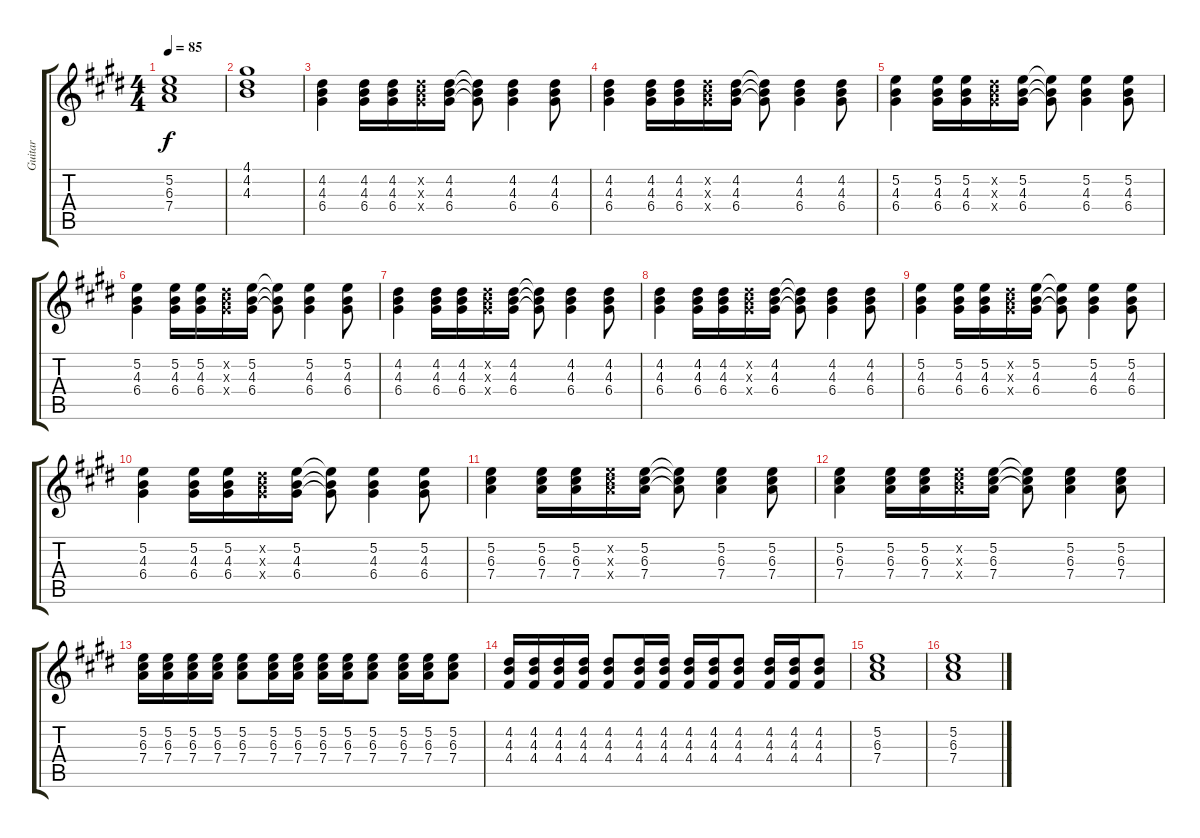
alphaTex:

\track ("Guitar" "Guitar") {instrument electricguitarjazz}
\staff {score tabs}
\tuning (E4 B3 G3 D3 A2 E2) {hide}
\ts (4 4)
\tempo 85
\clef g2
\ks e
(5.2 6.3 7.4).1{dy f} |
(4.1 4.2 4.3).1 |
(4.2 4.3 6.4).4 (4.2 4.3 6.4).16 (4.2 4.3 6.4).16 (4.2{x} 4.3{x} 6.4{x}).16 (4.2 4.3 6.4).16 (4.2{t} 4.3{t} 6.4{t}).8 (4.2 4.3 6.4).4 (4.2 4.3 6.4).8 |
(4.2 4.3 6.4).4 (4.2 4.3 6.4).16 (4.2 4.3 6.4).16 (4.2{x} 4.3{x} 6.4{x}).16 (4.2 4.3 6.4).16 (4.2{t} 4.3{t} 6.4{t}).8 (4.2 4.3 6.4).4 (4.2 4.3 6.4).8 |
(5.2 4.3 6.4).4 (5.2 4.3 6.4).16 (5.2 4.3 6.4).16 (4.2{x} 4.3{x} 6.4{x}).16 (5.2 4.3 6.4).16 (5.2{t} 4.3{t} 6.4{t}).8 (5.2 4.3 6.4).4 (5.2 4.3 6.4).8 |
(5.2 4.3 6.4).4 (5.2 4.3 6.4).16 (5.2 4.3 6.4).16 (4.2{x} 4.3{x} 6.4{x}).16 (5.2 4.3 6.4).16 (5.2{t} 4.3{t} 6.4{t}).8 (5.2 4.3 6.4).4 (5.2 4.3 6.4).8 |
(4.2 4.3 6.4).4 (4.2 4.3 6.4).16 (4.2 4.3 6.4).16 (4.2{x} 4.3{x} 6.4{x}).16 (4.2 4.3 6.4).16 (4.2{t} 4.3{t} 6.4{t}).8 (4.2 4.3 6.4).4 (4.2 4.3 6.4).8 |
(4.2 4.3 6.4).4 (4.2 4.3 6.4).16 (4.2 4.3 6.4).16 (4.2{x} 4.3{x} 6.4{x}).16 (4.2 4.3 6.4).16 (4.2{t} 4.3{t} 6.4{t}).8 (4.2 4.3 6.4).4 (4.2 4.3 6.4).8 |
(5.2 4.3 6.4).4 (5.2 4.3 6.4).16 (5.2 4.3 6.4).16 (4.2{x} 4.3{x} 6.4{x}).16 (5.2 4.3 6.4).16 (5.2{t} 4.3{t} 6.4{t}).8 (5.2 4.3 6.4).4 (5.2 4.3 6.4).8 |
(5.2 4.3 6.4).4 (5.2 4.3 6.4).16 (5.2 4.3 6.4).16 (4.2{x} 4.3{x} 6.4{x}).16 (5.2 4.3 6.4).16 (5.2{t} 4.3{t} 6.4{t}).8 (5.2 4.3 6.4).4 (5.2 4.3 6.4).8 |
(5.2 6.3 7.4).4 (5.2 6.3 7.4).16 (5.2 6.3 7.4).16 (5.2{x} 6.3{x} 7.4{x}).16 (5.2 6.3 7.4).16 (5.2{t} 6.3{t} 7.4{t}).8 (5.2 6.3 7.4).4 (5.2 6.3 7.4).8 |
(5.2 6.3 7.4).4 (5.2 6.3 7.4).16 (5.2 6.3 7.4).16 (5.2{x} 6.3{x} 7.4{x}).16 (5.2 6.3 7.4).16 (5.2{t} 6.3{t} 7.4{t}).8 (5.2 6.3 7.4).4 (5.2 6.3 7.4).8 |
(5.2 6.3 7.4).16 (5.2 6.3 7.4).16 (5.2 6.3 7.4).16 (5.2 6.3 7.4).16 (5.2 6.3 7.4).8 (5.2 6.3 7.4).16 (5.2 6.3 7.4).16 (5.2 6.3 7.4).16 (5.2 6.3 7.4).16 (5.2 6.3 7.4).8 (5.2 6.3 7.4).16 (5.2 6.3 7.4).16 (5.2 6.3 7.4).8 |
(4.2 4.3 4.4).16 (4.2 4.3 4.4).16 (4.2 4.3 4.4).16 (4.2 4.3 4.4).16 (4.2 4.3 4.4).8 (4.2 4.3 4.4).16 (4.2 4.3 4.4).16 (4.2 4.3 4.4).16 (4.2 4.3 4.4).16 (4.2 4.3 4.4).8 (4.2 4.3 4.4).16 (4.2 4.3 4.4).16 (4.2 4.3 4.4).8 |
(5.2 6.3 7.4).1 |
(5.2 6.3 7.4).1
